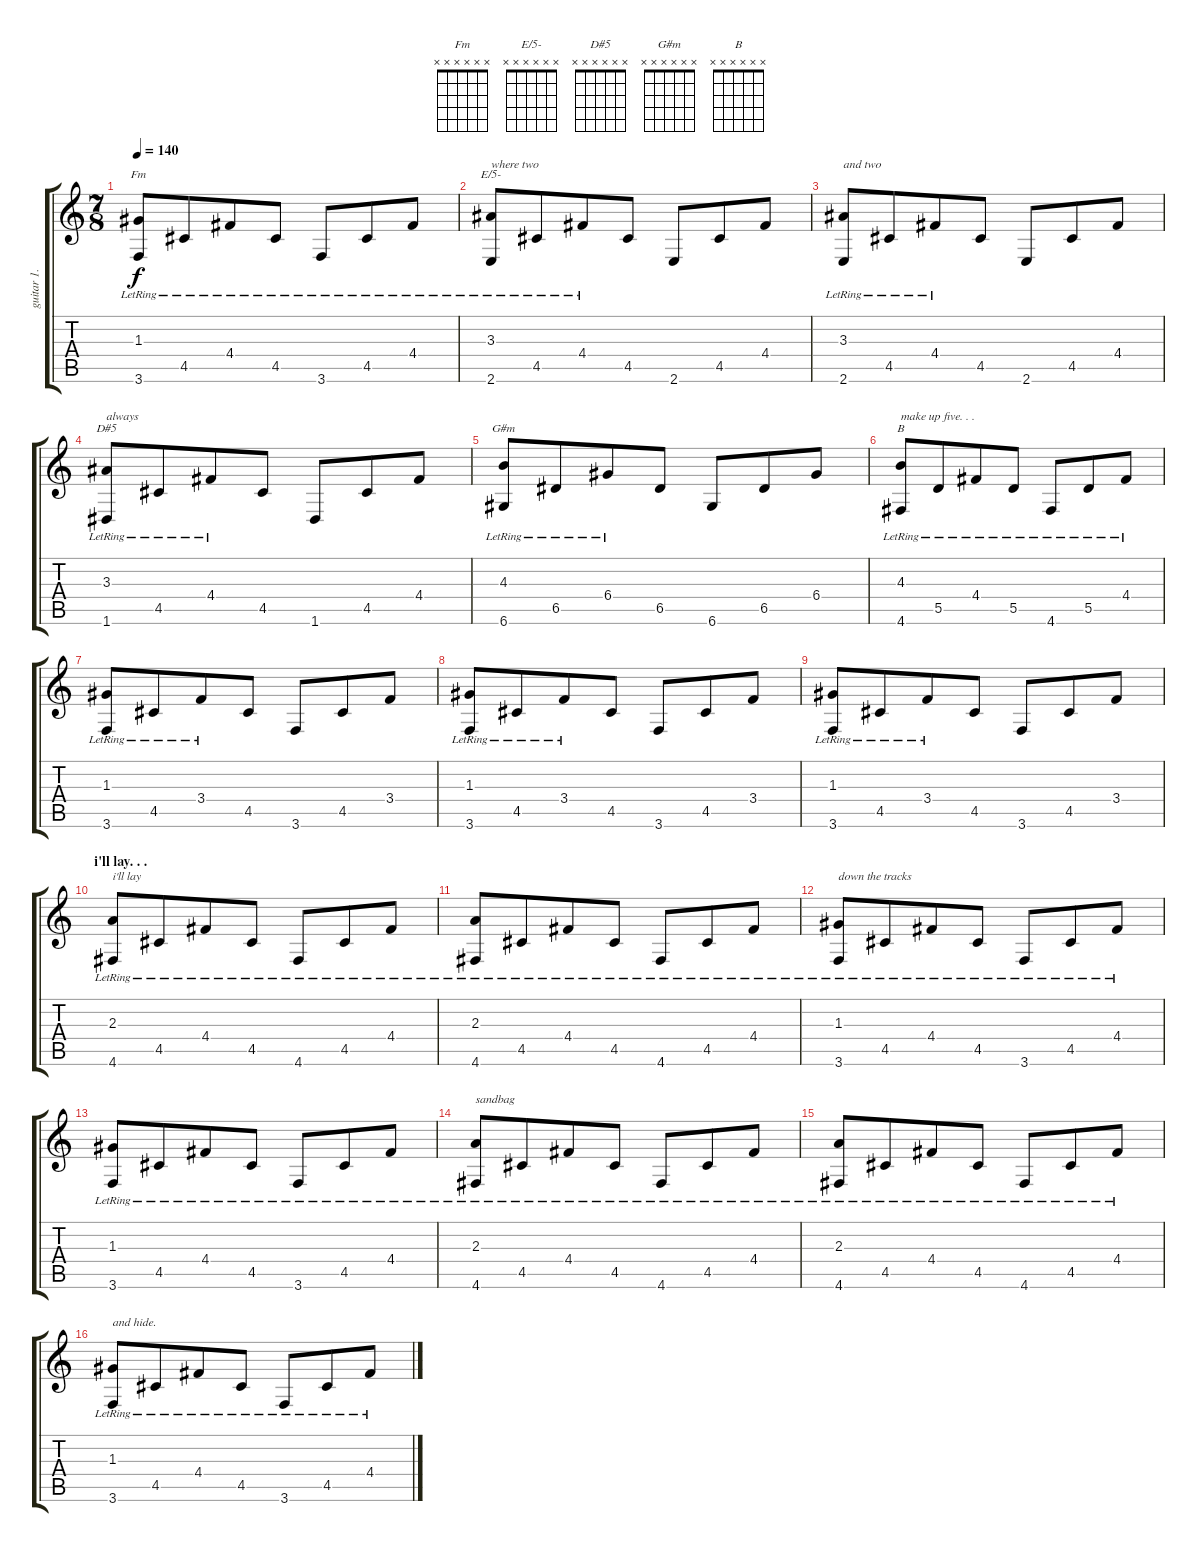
\track ("guitar 1." "guitar 1.") {instrument acousticguitarnylon}
\staff {score tabs}
\tuning (E4 B3 G3 D3 A2 D2) {hide}
\chord ("Fm" x x x x x x) {firstfret 0}
\chord ("E/5-" x x x x x x) {firstfret 0}
\chord ("D#5" x x x x x x) {firstfret 0}
\chord ("G#m" x x x x x x) {firstfret 0}
\chord ("B" x x x x x x) {firstfret 0}
\ts (7 8)
\tempo 140
\clef g2
\ks c
(1.3{lr} 3.6{lr}).8{ch "Fm" dy f} 4.5{lr}.8 4.4{lr}.8 4.5{lr}.8 3.6{lr}.8 4.5{lr}.8 4.4{lr}.8 |
(3.3{lr} 2.6{lr}).8{ch "E/5-" txt "where two"} 4.5{lr}.8 4.4{lr}.8 4.5.8 2.6.8 4.5.8 4.4.8 |
(3.3{lr} 2.6{lr}).8{txt "and two"} 4.5{lr}.8 4.4{lr}.8 4.5.8 2.6.8 4.5.8 4.4.8 |
(3.3{lr} 1.6{lr}).8{ch "D#5" txt "always"} 4.5{lr}.8 4.4{lr}.8 4.5.8 1.6.8 4.5.8 4.4.8 |
(4.3{lr} 6.6{lr}).8{ch "G#m"} 6.5{lr}.8 6.4{lr}.8 6.5.8 6.6.8 6.5.8 6.4.8 |
(4.3{lr} 4.6{lr}).8{ch "B" txt "make up five. . ."} 5.5{lr}.8 4.4{lr}.8 5.5{lr}.8 4.6{lr}.8 5.5{lr}.8 4.4{lr}.8 |
(1.3{lr} 3.6{lr}).8 4.5{lr}.8 3.4{lr}.8 4.5.8 3.6.8 4.5.8 3.4.8 |
(1.3{lr} 3.6{lr}).8 4.5{lr}.8 3.4{lr}.8 4.5.8 3.6.8 4.5.8 3.4.8 |
(1.3{lr} 3.6{lr}).8 4.5{lr}.8 3.4{lr}.8 4.5.8 3.6.8 4.5.8 3.4.8 |
\section ("" "i'll lay. . .")
(2.3{lr} 4.6{lr}).8{txt "i'll lay"} 4.5{lr}.8 4.4{lr}.8 4.5{lr}.8 4.6{lr}.8 4.5{lr}.8 4.4{lr}.8 |
(2.3{lr} 4.6{lr}).8 4.5{lr}.8 4.4{lr}.8 4.5{lr}.8 4.6{lr}.8 4.5{lr}.8 4.4{lr}.8 |
(1.3{lr} 3.6{lr}).8{txt "down the tracks"} 4.5{lr}.8 4.4{lr}.8 4.5{lr}.8 3.6{lr}.8 4.5{lr}.8 4.4{lr}.8 |
(1.3{lr} 3.6{lr}).8 4.5{lr}.8 4.4{lr}.8 4.5{lr}.8 3.6{lr}.8 4.5{lr}.8 4.4{lr}.8 |
(2.3{lr} 4.6{lr}).8{txt "sandbag"} 4.5{lr}.8 4.4{lr}.8 4.5{lr}.8 4.6{lr}.8 4.5{lr}.8 4.4{lr}.8 |
(2.3{lr} 4.6{lr}).8 4.5{lr}.8 4.4{lr}.8 4.5{lr}.8 4.6{lr}.8 4.5{lr}.8 4.4{lr}.8 |
(1.3{lr} 3.6{lr}).8{txt "and hide."} 4.5{lr}.8 4.4{lr}.8 4.5{lr}.8 3.6{lr}.8 4.5{lr}.8 4.4{lr}.8
